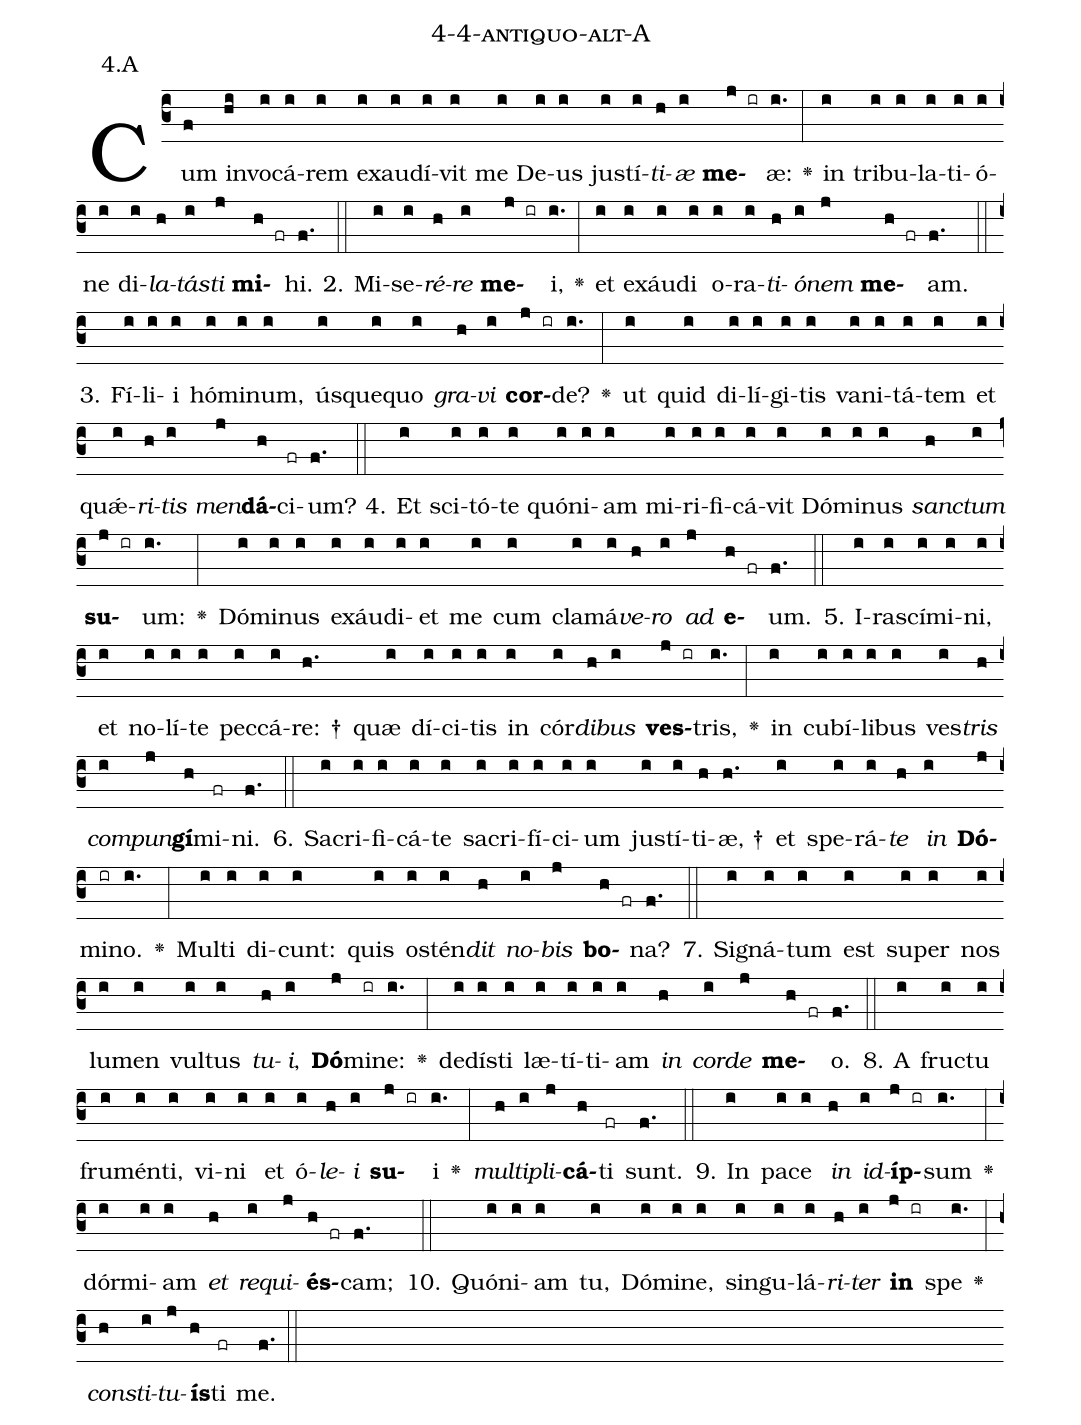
name: 4-4-antiquo-alt-A;
annotation: 4.A;
%%
(c3)Cum(f) in(hi)vo(i)cá(i)rem(i) ex(i)au(i)dí(i)vit(i) me(i) De(i)us(i) jus(i)tí(i)<i>ti</i>(h)<i>æ</i>(i) <b>me</b>(j ir)æ:(i.) <v>\greheightstar</v>(:) in(i) tri(i)bu(i)la(i)ti(i)ó(i)ne(i) di(i)<i>la</i>(h)<i>tás</i>(i)<i>ti</i>(j) <b>mi</b>(h fr)hi.(f.) (::)
2. Mi(i)se(i)<i>ré</i>(h)<i>re</i>(i) <b>me</b>(j ir)i,(i.) <v>\greheightstar</v>(:) et(i) ex(i)áu(i)di(i) o(i)ra(i)<i>ti</i>(h)<i>ó</i>(i)<i>nem</i>(j) <b>me</b>(h fr)am.(f.) (::)
3. Fí(i)li(i)i(i) hó(i)mi(i)num,(i) ús(i)que(i)quo(i) <i>gra</i>(h)<i>vi</i>(i) <b>cor</b>(j ir)de?(i.) <v>\greheightstar</v>(:) ut(i) quid(i) di(i)lí(i)gi(i)tis(i) va(i)ni(i)tá(i)tem(i) et(i) quǽ(i)<i>ri</i>(h)<i>tis</i>(i) <i>men</i>(j)<b>dá</b>(h)ci(fr)um?(f.) (::)
4. Et(i) sci(i)tó(i)te(i) quón(i)i(i)am(i) mi(i)ri(i)fi(i)cá(i)vit(i) Dó(i)mi(i)nus(i) <i>sanc</i>(h)<i>tum</i>(i) <b>su</b>(j ir)um:(i.) <v>\greheightstar</v>(:) Dó(i)mi(i)nus(i) ex(i)áu(i)di(i)et(i) me(i) cum(i) cla(i)má(i)<i>ve</i>(h)<i>ro</i>(i) <i>ad</i>(j) <b>e</b>(h fr)um.(f.) (::)
5. I(i)ra(i)scí(i)mi(i)ni,(i) et(i) no(i)lí(i)te(i) pec(i)cá(i)re: †(h.) quæ(i) dí(i)ci(i)tis(i) in(i) cór(i)<i>di</i>(h)<i>bus</i>(i) <b>ves</b>(j ir)tris,(i.) <v>\greheightstar</v>(:) in(i) cu(i)bí(i)li(i)bus(i) ves(i)<i>tris</i>(h) <i>com</i>(i)<i>pun</i>(j)<b>gí</b>(h)mi(fr)ni.(f.) (::)
6. Sa(i)cri(i)fi(i)cá(i)te(i) sa(i)cri(i)fí(i)ci(i)um(i) jus(i)tí(i)ti(h)æ, †(h.) et(i) spe(i)rá(i)<i>te</i>(h) <i>in</i>(i) <b>Dó</b>(j)mi(ir)no.(i.) <v>\greheightstar</v>(:) Mul(i)ti(i) di(i)cunt:(i) quis(i) os(i)tén(i)<i>dit</i>(h) <i>no</i>(i)<i>bis</i>(j) <b>bo</b>(h fr)na?(f.) (::)
7. Si(i)gná(i)tum(i) est(i) su(i)per(i) nos(i) lu(i)men(i) vul(i)tus(i) <i>tu</i>(h)<i>i</i>,(i) <b>Dó</b>(j)mi(ir)ne:(i.) <v>\greheightstar</v>(:) de(i)dís(i)ti(i) læ(i)tí(i)ti(i)am(i) <i>in</i>(h) <i>cor</i>(i)<i>de</i>(j) <b>me</b>(h fr)o.(f.) (::)
8. A(i) fruc(i)tu(i) fru(i)mén(i)ti,(i) vi(i)ni(i) et(i) ó(i)<i>le</i>(h)<i>i</i>(i) <b>su</b>(j ir)i(i.) <v>\greheightstar</v>(:) <i>mul</i>(h)<i>ti</i>(i)<i>pli</i>(j)<b>cá</b>(h)ti(fr) sunt.(f.) (::)
9. In(i) pa(i)ce(i) <i>in</i>(h) <i>id</i>(i)<b>íp</b>(j ir)sum(i.) <v>\greheightstar</v>(:) dór(i)mi(i)am(i) <i>et</i>(h) <i>re</i>(i)<i>qui</i>(j)<b>és</b>(h fr)cam;(f.) (::)
10. Quón(i)i(i)am(i) tu,(i) Dó(i)mi(i)ne,(i) sin(i)gu(i)lá(i)<i>ri</i>(h)<i>ter</i>(i) <b>in</b>(j ir) spe(i.) <v>\greheightstar</v>(:) <i>con</i>(h)<i>sti</i>(i)<i>tu</i>(j)<b>ís</b>(h)ti(fr) me.(f.) (::)
